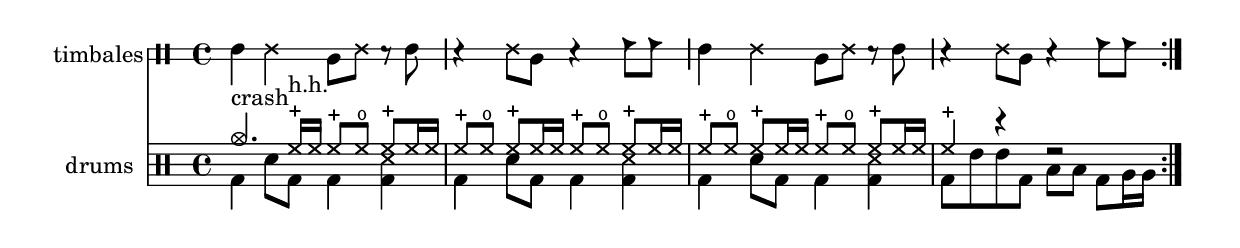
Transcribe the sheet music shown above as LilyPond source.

%%  Do not edit this file; it is auto-generated from LSR!
\version "2.11.23"

\header { texidoc = "
LilyPond makes drums input quite easy, with powerful pre-configured
tools such as the \drummode function and the DrumStaff context:  drums
are placed to their own staff positions (with a special clef symbol)
and have note heads according to the drum. You can easily attach an
extra symbol to the drum, and restrict the number of lines.
" }

drh = \drummode { cymc4.^"crash" hhc16^"h.h." hh \repeat "unfold" 5 {hhc8 hho hhc8 hh16 hh} hhc4 r4 r2 }
drl = \drummode {\repeat "unfold" 3 {bd4 sn8 bd bd4 << bd ss >> } bd8 tommh tommh bd toml toml bd tomfh16 tomfh }
timb = \drummode { \repeat "unfold" 2 {timh4 ssh timl8 ssh r timh r4 ssh8 timl r4 cb8 cb} }

\score {
  \repeat "volta" 2 {
    <<
      \new DrumStaff \with {
	drumStyleTable = #timbales-style
	\override StaffSymbol #'line-count = #2
	\override BarLine #'bar-size = #2
      } <<
	\set Staff.instrumentName = "timbales"
	\timb
      >>
      \new DrumStaff <<
	\set Staff.instrumentName = "drums"
	\new DrumVoice {\stemUp \drh }
	\new DrumVoice {\stemDown \drl }
      >>
    >>
  }
  \layout {}

  \midi {
    \context {
      \Score
      tempoWholesPerMinute = #(ly:make-moment 120 4)
      }
    }


}

